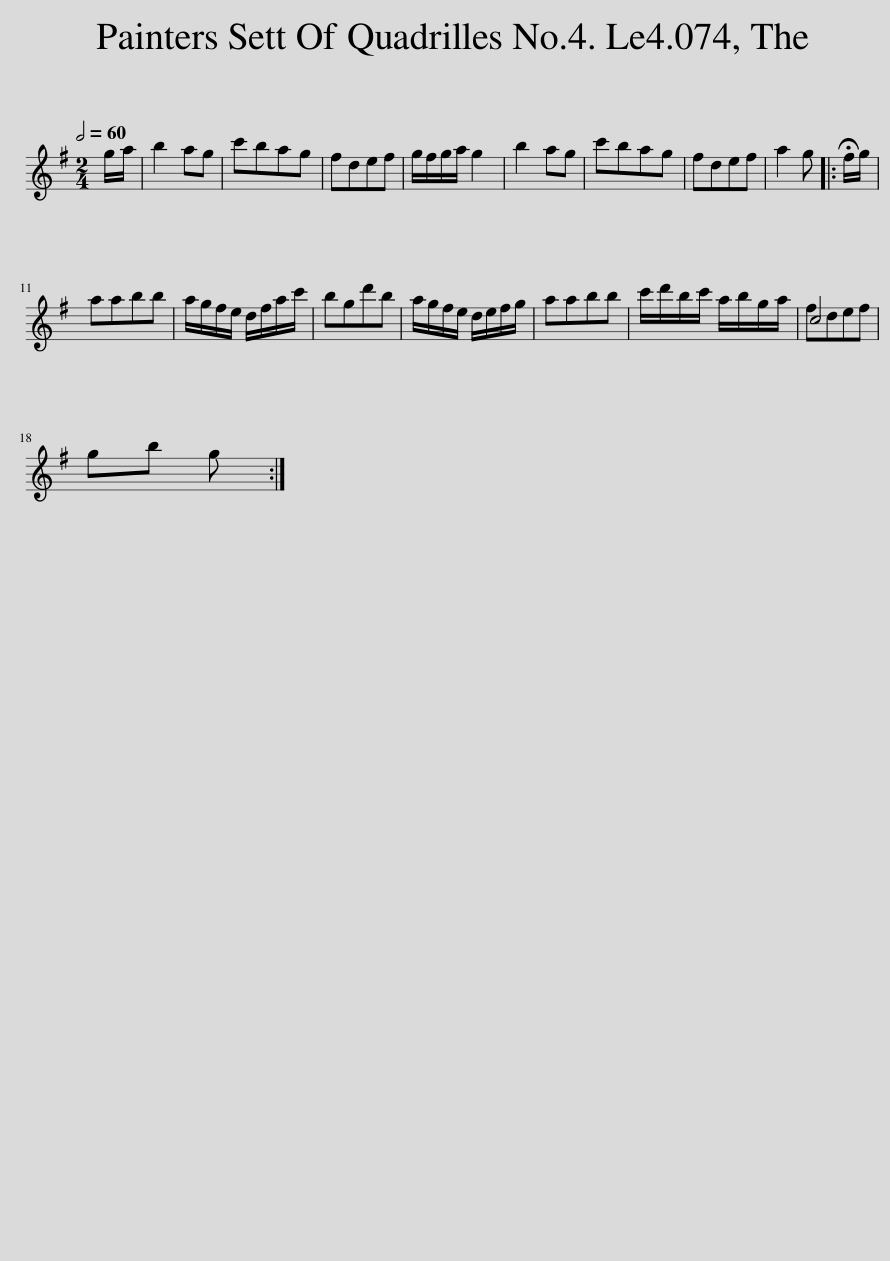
X:1
%%score ( 1 2 )
L:1/8
Q:1/2=60
M:2/4
I:linebreak $
K:G
V:1 treble
V:2 treble
V:1
 g/a/ | b2 ag | c'bag | fdef | g/f/g/a/ g2 | %5
 b2 ag | c'bag | fdef | a2 g |: !fermata!f/g/ |$ %10
 aabb | a/g/f/e/ d/f/a/c'/ | bgd'b | a/g/f/e/ d/e/f/g/ | aabb | %15
 c'/d'/b/c'/ a/b/g/a/ | c4 |$ gb g :| %18
V:2
 x | x4 | x4 | x4 | x4 | %5
 x4 | x4 | x4 | x3 |: x |$ %10
 x4 | x4 | x4 | x4 | x4 | %15
 x4 | fdef |$ x3 :| %18
